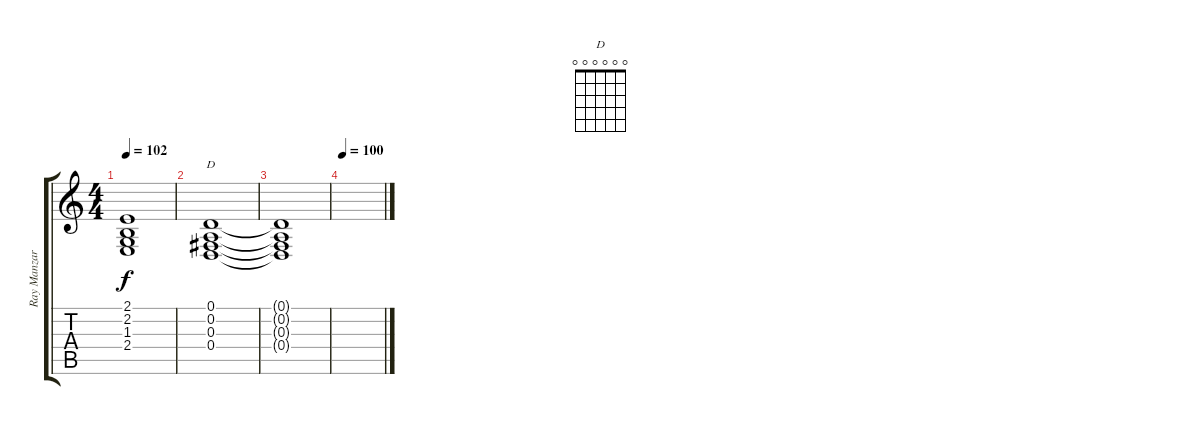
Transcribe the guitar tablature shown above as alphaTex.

\track ("Ray Manzarek - Organ" "Ray Manzar") {instrument drawbarorgan}
\staff {score tabs}
\tuning (D4 A3 Gb3 D3 A2 D2) {hide}
\chord ("D" 0 0 0 0 0 0)
\ts (4 4)
\tempo 102
\clef g2
\ks c
(2.1{t} 2.2{t} 1.3{t} 2.4{t}).1{dy f} |
(0.1 0.2 0.3 0.4).1{ch "D"} |
(0.1{t} 0.2{t} 0.3{t} 0.4{t}).1 |
\tempo 100
